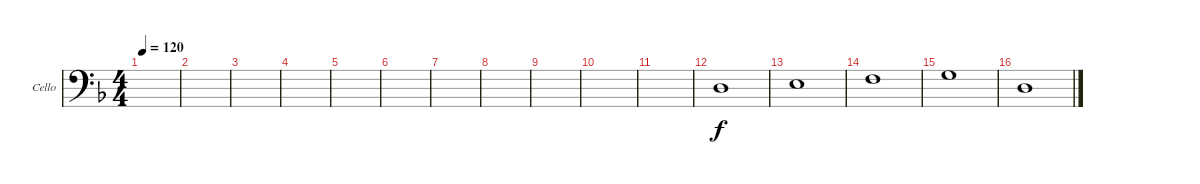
\defaultSystemsLayout 4
\bracketExtendMode groupsimilarinstruments
\firstSystemTrackNameOrientation horizontal
\otherSystemsTrackNameOrientation horizontal
\track ("Cello" "Cello") {instrument cello}
\staff {score}
\tuning (A3 D3 G2 C2)
\ts (4 4)
\ac
\tempo 120
\clef f4
\ks dminor
|
|
|
|
|
|
|
|
|
|
|
0.2.1 |
2.2.1 |
3.2.1 |
5.2.1 |
0.2.1
